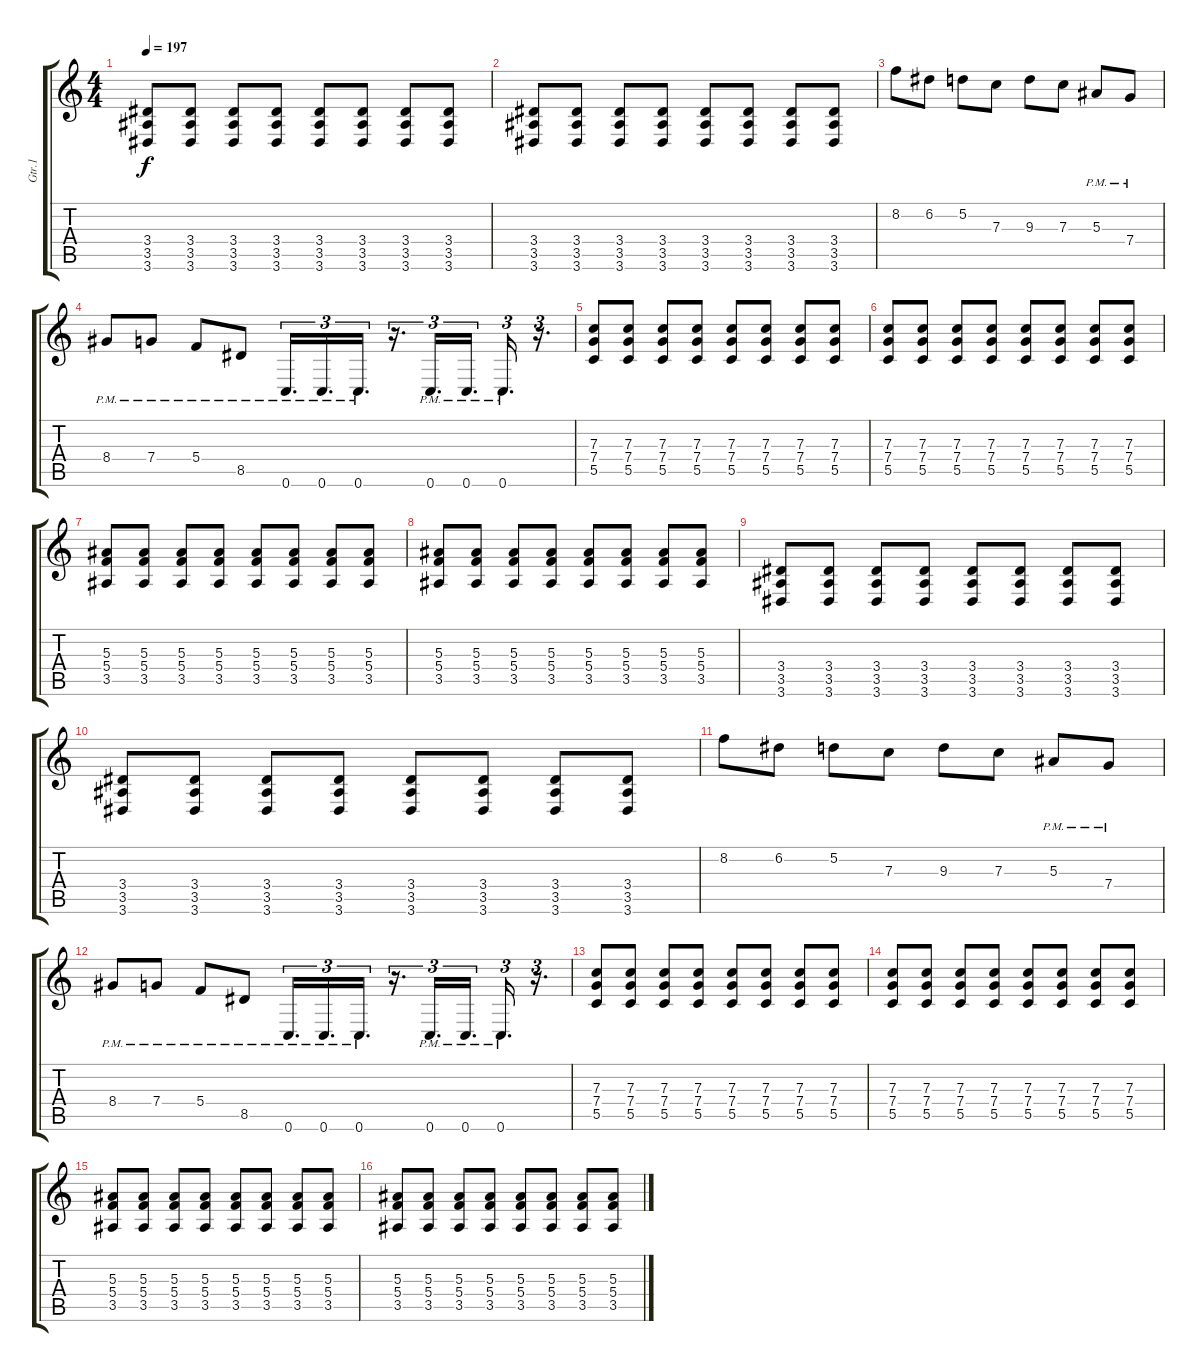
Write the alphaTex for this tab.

\track ("Gtr.1" "Gtr.1") {instrument distortionguitar}
\staff {score tabs}
\tuning (D4 A3 F3 C3 G2 C2) {hide}
\ts (4 4)
\tempo 197
\clef g2
\ks c
(3.4 3.5 3.6).8{dy f} (3.4 3.5 3.6).8 (3.4 3.5 3.6).8 (3.4 3.5 3.6).8 (3.4 3.5 3.6).8 (3.4 3.5 3.6).8 (3.4 3.5 3.6).8 (3.4 3.5 3.6).8 |
(3.4 3.5 3.6).8 (3.4 3.5 3.6).8 (3.4 3.5 3.6).8 (3.4 3.5 3.6).8 (3.4 3.5 3.6).8 (3.4 3.5 3.6).8 (3.4 3.5 3.6).8 (3.4 3.5 3.6).8 |
8.2.8{volume 11} 6.2.8 5.2.8 7.3.8 9.3.8 7.3.8 5.3{pm}.8 7.4{pm}.8 |
8.4{pm}.8 7.4{pm}.8 5.4{pm}.8 8.5{pm}.8 0.6{pm}.16{d tu (3 2)} 0.6{pm}.16{d tu (3 2)} 0.6{pm}.16{d tu (3 2)} r.16{d tu (3 2)} 0.6{pm}.16{d tu (3 2)} 0.6{pm}.16{d tu (3 2)} 0.6{pm}.16{d tu (3 2)} r.16{d tu (3 2)} |
(7.3 7.4 5.5).8{volume 8} (7.3 7.4 5.5).8 (7.3 7.4 5.5).8 (7.3 7.4 5.5).8 (7.3 7.4 5.5).8 (7.3 7.4 5.5).8 (7.3 7.4 5.5).8 (7.3 7.4 5.5).8 |
(7.3 7.4 5.5).8 (7.3 7.4 5.5).8 (7.3 7.4 5.5).8 (7.3 7.4 5.5).8 (7.3 7.4 5.5).8 (7.3 7.4 5.5).8 (7.3 7.4 5.5).8 (7.3 7.4 5.5).8 |
(5.3 5.4 3.5).8 (5.3 5.4 3.5).8 (5.3 5.4 3.5).8 (5.3 5.4 3.5).8 (5.3 5.4 3.5).8 (5.3 5.4 3.5).8 (5.3 5.4 3.5).8 (5.3 5.4 3.5).8 |
(5.3 5.4 3.5).8 (5.3 5.4 3.5).8 (5.3 5.4 3.5).8 (5.3 5.4 3.5).8 (5.3 5.4 3.5).8 (5.3 5.4 3.5).8 (5.3 5.4 3.5).8 (5.3 5.4 3.5).8 |
(3.4 3.5 3.6).8 (3.4 3.5 3.6).8 (3.4 3.5 3.6).8 (3.4 3.5 3.6).8 (3.4 3.5 3.6).8 (3.4 3.5 3.6).8 (3.4 3.5 3.6).8 (3.4 3.5 3.6).8 |
(3.4 3.5 3.6).8 (3.4 3.5 3.6).8 (3.4 3.5 3.6).8 (3.4 3.5 3.6).8 (3.4 3.5 3.6).8 (3.4 3.5 3.6).8 (3.4 3.5 3.6).8 (3.4 3.5 3.6).8 |
8.2.8{volume 11} 6.2.8 5.2.8 7.3.8 9.3.8 7.3.8 5.3{pm}.8 7.4{pm}.8 |
8.4{pm}.8 7.4{pm}.8 5.4{pm}.8 8.5{pm}.8 0.6{pm}.16{d tu (3 2)} 0.6{pm}.16{d tu (3 2)} 0.6{pm}.16{d tu (3 2)} r.16{d tu (3 2)} 0.6{pm}.16{d tu (3 2)} 0.6{pm}.16{d tu (3 2)} 0.6{pm}.16{d tu (3 2)} r.16{d tu (3 2)} |
(7.3 7.4 5.5).8{volume 8} (7.3 7.4 5.5).8 (7.3 7.4 5.5).8 (7.3 7.4 5.5).8 (7.3 7.4 5.5).8 (7.3 7.4 5.5).8 (7.3 7.4 5.5).8 (7.3 7.4 5.5).8 |
(7.3 7.4 5.5).8 (7.3 7.4 5.5).8 (7.3 7.4 5.5).8 (7.3 7.4 5.5).8 (7.3 7.4 5.5).8 (7.3 7.4 5.5).8 (7.3 7.4 5.5).8 (7.3 7.4 5.5).8 |
(5.3 5.4 3.5).8 (5.3 5.4 3.5).8 (5.3 5.4 3.5).8 (5.3 5.4 3.5).8 (5.3 5.4 3.5).8 (5.3 5.4 3.5).8 (5.3 5.4 3.5).8 (5.3 5.4 3.5).8 |
(5.3 5.4 3.5).8 (5.3 5.4 3.5).8 (5.3 5.4 3.5).8 (5.3 5.4 3.5).8 (5.3 5.4 3.5).8 (5.3 5.4 3.5).8 (5.3 5.4 3.5).8 (5.3 5.4 3.5).8
